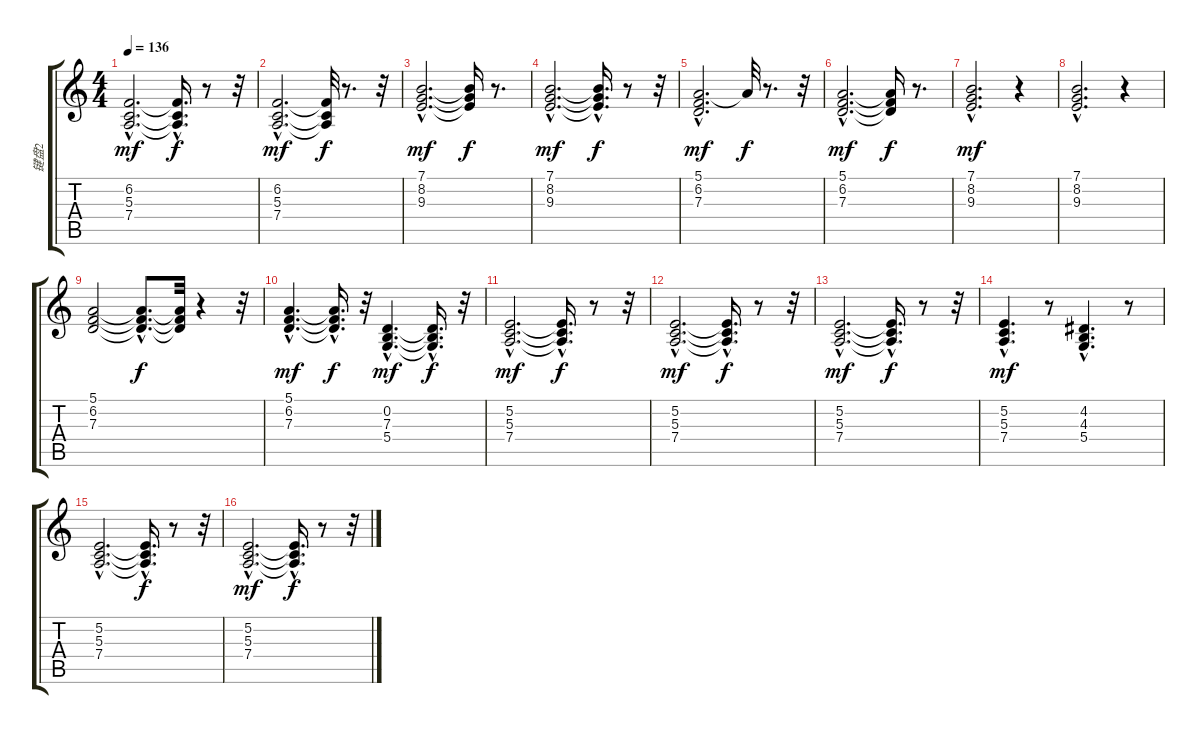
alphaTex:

\track ("键盘2" "键盘2") {instrument stringensemble1}
\staff {score tabs}
\tuning (E4 B3 G3 D3 A2 E2) {hide}
\ts (4 4)
\tempo 136
\clef g2
\ks c
(6.2{hac} 5.3{hac} 7.4{hac}).2{d dy mf} (6.2{t} 5.3{t} 7.4{hac t}).16{d dy f} r.8 r.32 |
(6.2{hac} 5.3{hac} 7.4{hac}).2{d dy mf} (6.2{t} 5.3{t} 7.4{t}).32{dy f} r.8{d} r.32 |
(7.1{hac} 8.2{hac} 9.3{hac}).2{d dy mf} (7.1{t} 8.2{t} 9.3{t}).16{dy f} r.8{d} |
(7.1{hac} 8.2{hac} 9.3{hac}).2{d dy mf} (7.1{hac t} 8.2{hac t} 9.3{hac t}).16{d dy f} r.8 r.32 |
(5.1{hac} 6.2{hac} 7.3{hac}).2{d dy mf} 5.1{t}.32{dy f} r.8{d} r.32 |
(5.1{hac} 6.2{hac} 7.3{hac}).2{d dy mf} (5.1{t} 6.2{t} 7.3{t}).16{dy f} r.8{d} |
(7.1{hac} 8.2{hac} 9.3{hac}).2{d dy mf} r.4 |
(7.1{hac} 8.2{hac} 9.3{hac}).2{d} r.4 |
(5.1 6.2 7.3).2 (5.1{hac t} 6.2{hac t} 7.3{hac t}).8{d dy f} (5.1{t} 6.2{t} 7.3{t}).32 r.4 r.32 |
(5.1{hac} 6.2{hac} 7.3{hac}).4{d dy mf} (5.1{hac t} 6.2{hac t} 7.3{hac t}).16{d dy f} r.32 (0.2{hac} 7.3{hac} 5.4{hac}).4{d dy mf} (0.2{hac t} 7.3{hac t} 5.4{hac t}).16{d dy f} r.32 |
(5.2{hac} 5.3{hac} 7.4{hac}).2{d dy mf} (5.2{t} 5.3{hac t} 7.4{hac t}).16{d dy f} r.8 r.32 |
(5.2{hac} 5.3{hac} 7.4{hac}).2{d dy mf} (5.2{t} 5.3{hac t} 7.4{t}).16{d dy f} r.8 r.32 |
(5.2{hac} 5.3{hac} 7.4{hac}).2{d dy mf} (5.2{t} 5.3{hac t} 7.4{t}).16{d dy f} r.8 r.32 |
(5.2{hac} 5.3{hac} 7.4{hac}).4{d dy mf} r.8 (4.2{hac} 4.3{hac} 5.4{hac}).4{d} r.8 |
(5.2{hac} 5.3{hac} 7.4{hac}).2{d} (5.2{t} 5.3{hac t} 7.4{hac t}).16{d dy f} r.8 r.32 |
(5.2{hac} 5.3{hac} 7.4{hac}).2{d dy mf} (5.2{t} 5.3{hac t} 7.4{t}).16{d dy f} r.8 r.32
